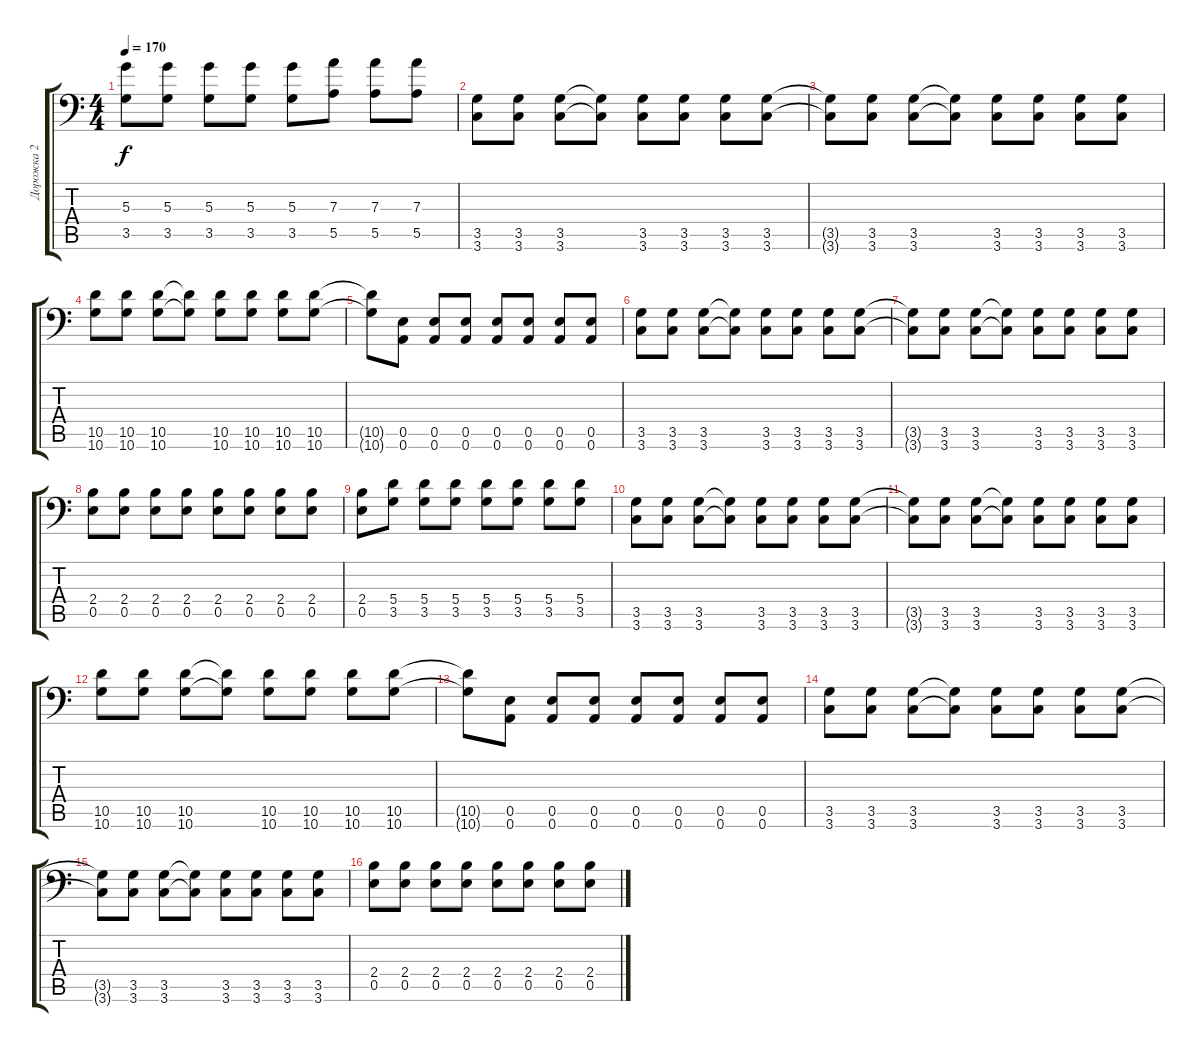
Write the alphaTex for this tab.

\track ("Дорожка 2" "Дорожка 2") {instrument distortionguitar}
\staff {score tabs}
\tuning (B3 Gb3 D3 A2 E2 A1) {hide}
\ts (4 4)
\tempo 170
\clef f4
\ks c
(5.3 3.5).8{dy f} (5.3 3.5).8 (5.3 3.5).8 (5.3 3.5).8 (5.3 3.5).8 (7.3 5.5).8 (7.3 5.5).8 (7.3 5.5).8 |
(3.5 3.6).8 (3.5 3.6).8 (3.5 3.6).8 (3.5{t} 3.6{t}).8 (3.5 3.6).8 (3.5 3.6).8 (3.5 3.6).8 (3.5 3.6).8 |
(3.5{t} 3.6{t}).8 (3.5 3.6).8 (3.5 3.6).8 (3.5{t} 3.6{t}).8 (3.5 3.6).8 (3.5 3.6).8 (3.5 3.6).8 (3.5 3.6).8 |
(10.5 10.6).8 (10.5 10.6).8 (10.5 10.6).8 (10.5{t} 10.6{t}).8 (10.5 10.6).8 (10.5 10.6).8 (10.5 10.6).8 (10.5 10.6).8 |
(10.5{t} 10.6{t}).8 (0.5 0.6).8 (0.5 0.6).8 (0.5 0.6).8 (0.5 0.6).8 (0.5 0.6).8 (0.5 0.6).8 (0.5 0.6).8 |
(3.5 3.6).8 (3.5 3.6).8 (3.5 3.6).8 (3.5{t} 3.6{t}).8 (3.5 3.6).8 (3.5 3.6).8 (3.5 3.6).8 (3.5 3.6).8 |
(3.5{t} 3.6{t}).8 (3.5 3.6).8 (3.5 3.6).8 (3.5{t} 3.6{t}).8 (3.5 3.6).8 (3.5 3.6).8 (3.5 3.6).8 (3.5 3.6).8 |
(2.4 0.5).8 (2.4 0.5).8 (2.4 0.5).8 (2.4 0.5).8 (2.4 0.5).8 (2.4 0.5).8 (2.4 0.5).8 (2.4 0.5).8 |
(2.4 0.5).8 (5.4 3.5).8 (5.4 3.5).8 (5.4 3.5).8 (5.4 3.5).8 (5.4 3.5).8 (5.4 3.5).8 (5.4 3.5).8 |
(3.5 3.6).8 (3.5 3.6).8 (3.5 3.6).8 (3.5{t} 3.6{t}).8 (3.5 3.6).8 (3.5 3.6).8 (3.5 3.6).8 (3.5 3.6).8 |
(3.5{t} 3.6{t}).8 (3.5 3.6).8 (3.5 3.6).8 (3.5{t} 3.6{t}).8 (3.5 3.6).8 (3.5 3.6).8 (3.5 3.6).8 (3.5 3.6).8 |
(10.5 10.6).8 (10.5 10.6).8 (10.5 10.6).8 (10.5{t} 10.6{t}).8 (10.5 10.6).8 (10.5 10.6).8 (10.5 10.6).8 (10.5 10.6).8 |
(10.5{t} 10.6{t}).8 (0.5 0.6).8 (0.5 0.6).8 (0.5 0.6).8 (0.5 0.6).8 (0.5 0.6).8 (0.5 0.6).8 (0.5 0.6).8 |
(3.5 3.6).8 (3.5 3.6).8 (3.5 3.6).8 (3.5{t} 3.6{t}).8 (3.5 3.6).8 (3.5 3.6).8 (3.5 3.6).8 (3.5 3.6).8 |
(3.5{t} 3.6{t}).8 (3.5 3.6).8 (3.5 3.6).8 (3.5{t} 3.6{t}).8 (3.5 3.6).8 (3.5 3.6).8 (3.5 3.6).8 (3.5 3.6).8 |
(2.4 0.5).8 (2.4 0.5).8 (2.4 0.5).8 (2.4 0.5).8 (2.4 0.5).8 (2.4 0.5).8 (2.4 0.5).8 (2.4 0.5).8
